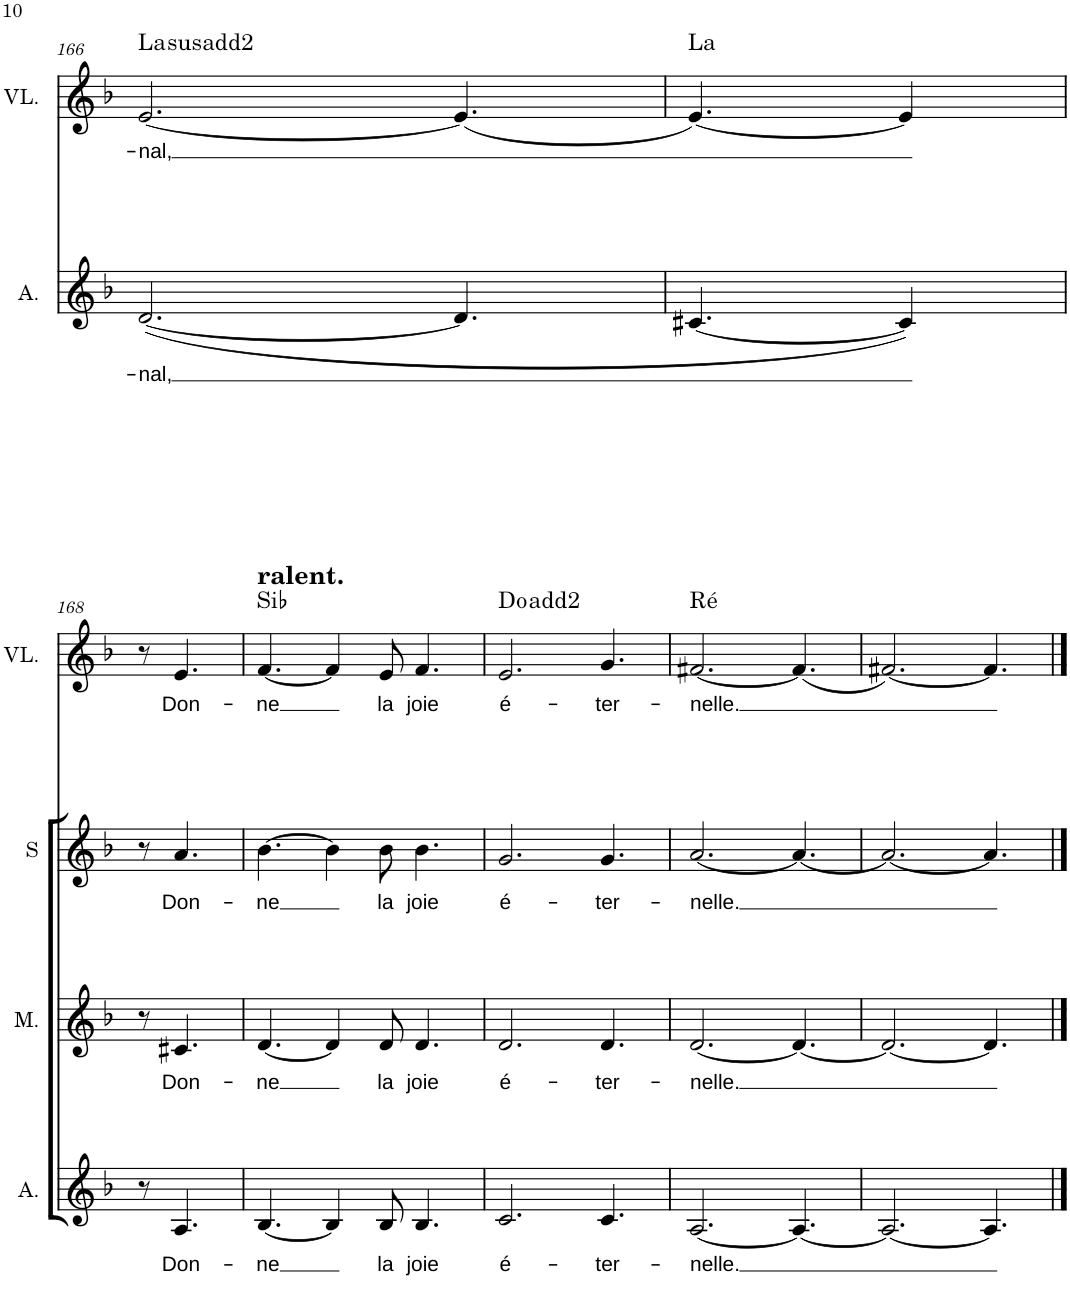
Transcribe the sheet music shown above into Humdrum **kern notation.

**kern	**text	**kern	**text	**kern	**text	**kern	**text	**harte
*part4	*part4	*part3	*part3	*part2	*part2	*part1	*part1	*part1
*staff4	*staff4	*staff3	*staff3	*staff2	*staff2	*staff1	*staff1	*
*I"Alto	*	*I"Mezzo	*	*I"Soprano	*	*I"Voix Lead	*	*
*I'A.	*	*I'M.	*	*I'S	*	*I'VL.	*	*
!!LO:PB:g=z
*clefG2	*	*clefG2	*	*clefG2	*	*clefG2	*	*
*k[b-]	*	*k[b-]	*	*k[b-]	*	*k[b-]	*	*
*M9/8	*	*M9/8	*	*M9/8	*	*M9/8	*	*
=166	=166	=166	=166	=166	=166	=166	=166	=166
!	!LO:LY:b	!	!	!	!	!	!LO:LY:b	!LO:H:kt=2
([2.d/	-nal,	8%9r	.	8%9r	.	[2.e/	-nal,	A:maj
4.d/]	.	.	.	.	.	(4.e/]	.	.
=167	=167	=167	=167	=167	=167	=167	=167	=167
[4.c#X/	.	8%9r	.	8%9r	.	[4.e/)	.	A:maj
4c#/])	.	.	.	.	.	4e/]	.	.
2ryy	.	.	.	.	.	2ryy	.	.
!!LO:LB:g=z
=168	=168	=168	=168	=168	=168	=168	=168	=168
8r	.	8r	.	8r	.	8r	.	.
!	!LO:LY:b	!	!LO:LY:b	!	!LO:LY:b	!	!LO:LY:b	!
4.A/	Don-	4.c#X/	Don-	4.a/	Don-	4.e/	Don-	.
=169	=169	=169	=169	=169	=169	=169	=169	=169
!	!	!	!	!	!	!LO:TX:a:B:t=ralent.	!	!
!	!LO:LY:b	!	!LO:LY:b	!	!LO:LY:b	!	!LO:LY:b	!
[4.B-/	-ne	[4.d/	-ne	[4.b-\	-ne	[4.f/	-ne	Bb:maj
4B-/]	.	4d/]	.	4b-\]	.	4f/]	.	.
!	!LO:LY:b	!	!LO:LY:b	!	!LO:LY:b	!	!LO:LY:b	!
8B-/	la	8d/	la	8b-\	la	8e/	la	.
!	!LO:LY:b	!	!LO:LY:b	!	!LO:LY:b	!	!LO:LY:b	!
4.B-/	joie	4.d/	joie	4.b-\	joie	4.f/	joie	.
=170	=170	=170	=170	=170	=170	=170	=170	=170
!	!LO:LY:b	!	!LO:LY:b	!	!LO:LY:b	!	!LO:LY:b	!
2.c/	é-	2.d/	é-	2.g/	é-	2.e/	é-	C:maj(2)
!	!LO:LY:b	!	!LO:LY:b	!	!LO:LY:b	!	!LO:LY:b	!
4.c/	-ter-	4.d/	-ter-	4.g/	-ter-	4.g/	-ter-	.
=171	=171	=171	=171	=171	=171	=171	=171	=171
!	!LO:LY:b	!	!LO:LY:b	!	!LO:LY:b	!	!LO:LY:b	!
[2.A/	-nelle.	[2.d/	-nelle.	[2.a/	-nelle.	[2.f#X/	-nelle.	D:maj
4.A/_	.	4.d/_	.	4.a/_	.	(4.f#/]	.	.
=172	=172	=172	=172	=172	=172	=172	=172	=172
2.A/_	.	2.d/_	.	2.a/_	.	[2.f#X/)	.	.
4.A/]	.	4.d/]	.	4.a/]	.	4.f#/]	.	.
==	==	==	==	==	==	==	==	==
*-	*-	*-	*-	*-	*-	*-	*-	*-
